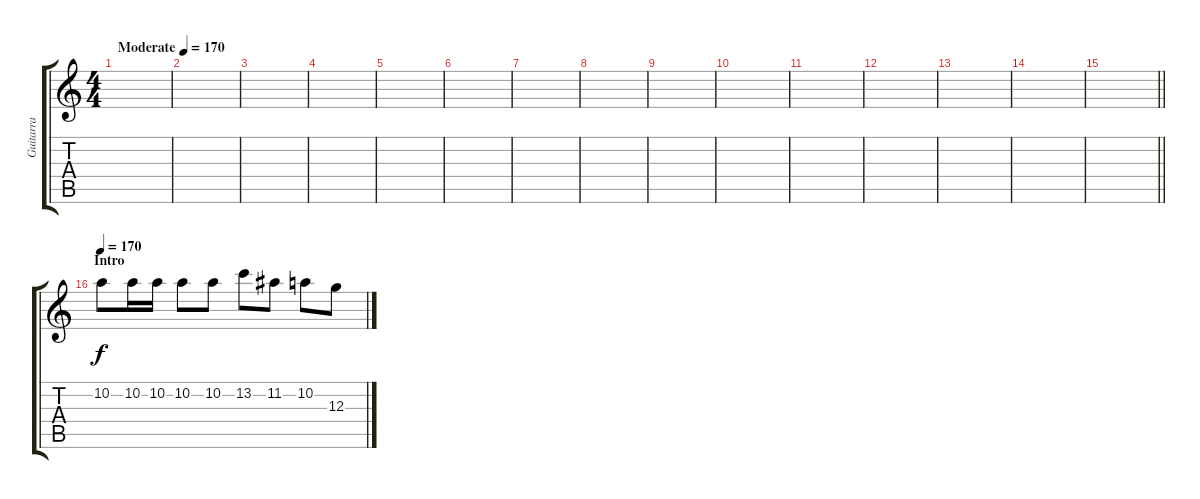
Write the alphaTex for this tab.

\track ("Guitarra" "Guitarra") {instrument distortionguitar}
\staff {score tabs}
\tuning (E4 B3 G3 D3 A2 E2) {hide}
\ts (4 4)
\tempo (170 "Moderate")
\tempo 90
\tempo (170 "Moderate")
\clef g2
\ks c
|
|
|
|
|
|
|
|
|
|
|
|
|
|
\barLineRight lightlight
|
\section ("" "Intro")
\tempo 170
10.2.8 10.2.16 10.2.16 10.2.8 10.2.8 13.2.8 11.2.8 10.2.8 12.3.8
